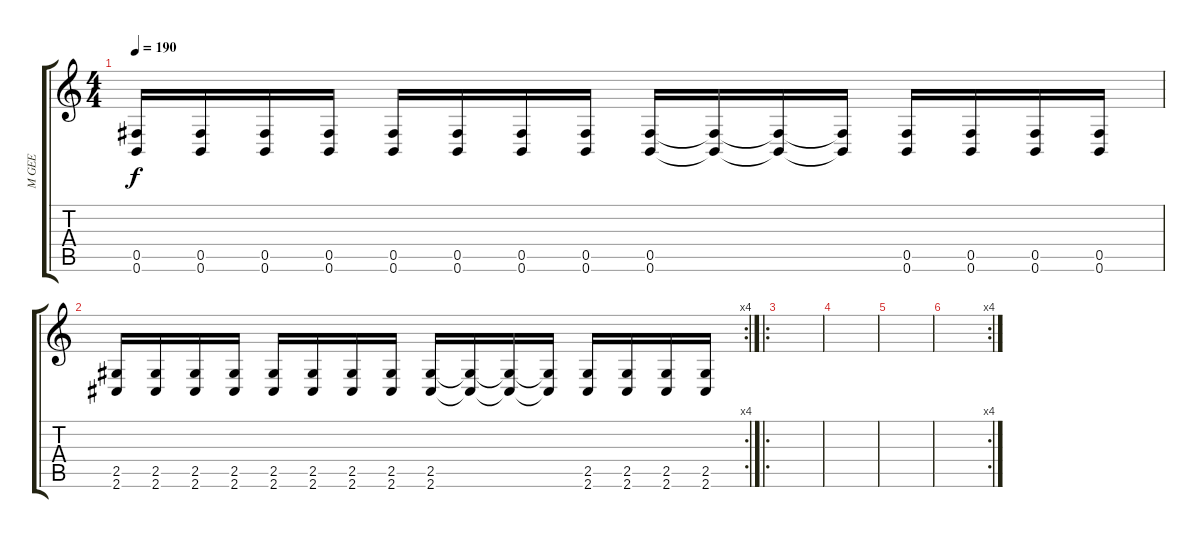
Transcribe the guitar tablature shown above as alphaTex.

\track ("M GEE" "M GEE") {instrument distortionguitar}
\staff {score tabs}
\tuning (Db4 Ab3 E3 B2 Gb2 B1) {hide}
\ts (4 4)
\tempo 190
\clef g2
\ks c
(0.5 0.6).16{dy f} (0.5 0.6).16 (0.5 0.6).16 (0.5 0.6).16 (0.5 0.6).16 (0.5 0.6).16 (0.5 0.6).16 (0.5 0.6).16 (0.5 0.6).16 (0.5{t} 0.6{t}).16 (0.5{t} 0.6{t}).16 (0.5{t} 0.6{t}).16 (0.5 0.6).16 (0.5 0.6).16 (0.5 0.6).16 (0.5 0.6).16 |
\rc 4
(2.5 2.6).16 (2.5 2.6).16 (2.5 2.6).16 (2.5 2.6).16 (2.5 2.6).16 (2.5 2.6).16 (2.5 2.6).16 (2.5 2.6).16 (2.5 2.6).16 (2.5{t} 2.6{t}).16 (2.5{t} 2.6{t}).16 (2.5{t} 2.6{t}).16 (2.5 2.6).16 (2.5 2.6).16 (2.5 2.6).16 (2.5 2.6).16 |
\ro
|
|
|
\rc 4
